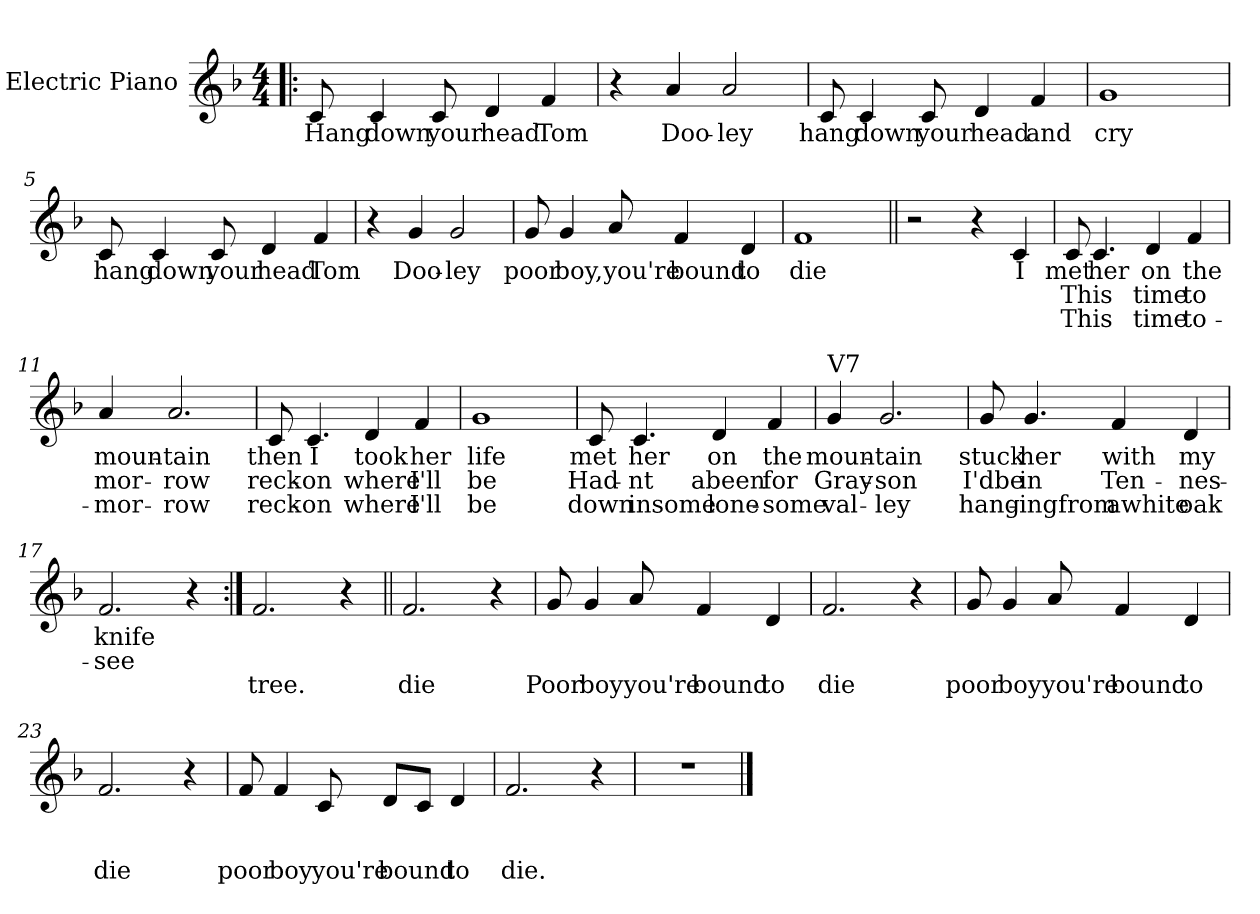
**kern	**text	**text	**text
*part1	*part1	*part1	*part1
*staff1	*staff1	*staff1	*staff1
*I"Electric Piano	*	*	*
*I'E.Pno	*	*	*
*clefG2	*	*	*
*k[b-]	*	*	*
*F:	*	*	*
*M4/4	*	*	*
=1!|:	=1!|:	=1!|:	=1!|:
8c/	Hang	.	.
4c/	down	.	.
8c/	your	.	.
4d/	head	.	.
4f/	Tom	.	.
=2	=2	=2	=2
4r	.	.	.
4a/	Doo-	.	.
2a/	-ley	.	.
=3	=3	=3	=3
8c/	hang	.	.
4c/	down	.	.
8c/	your	.	.
4d/	head	.	.
4f/	and	.	.
!!LO:LB:g=z
=4	=4	=4	=4
1g	cry	.	.
=5	=5	=5	=5
8c/	hang	.	.
4c/	down	.	.
8c/	your	.	.
4d/	head	.	.
4f/	Tom	.	.
=6	=6	=6	=6
4r	.	.	.
4g/	Doo-	.	.
2g/	-ley	.	.
=7	=7	=7	=7
8g/	poor	.	.
4g/	boy,	.	.
8a/	you're	.	.
4f/	bound	.	.
4d/	to	.	.
!!LO:LB:g=z
=8	=8	=8	=8
1f	die	.	.
=9||	=9||	=9||	=9||
2r	.	.	.
4r	.	.	.
4c/	I	.	.
=10	=10	=10	=10
8c/	met	This	This
4.c/	her	.	.
4d/	on	time	time
4f/	the	to	to-
=11	=11	=11	=11
4a/	moun-	mor-	-mor-
2.a/	-tain	-row	-row
=12	=12	=12	=12
8c/	then	reck-	reck-
4.c/	I	-on	-on
4d/	took	where	where
4f/	her	I'll	I'll
=13	=13	=13	=13
1g	life	be	be
!!LO:LB:g=z
=14	=14	=14	=14
8c/	met	Had-	down
4.c/	her	-nt	insome
4d/	on	abeen	lone-
4f/	the	for	-some
=15	=15	=15	=15
!LO:TX:a:t=V7	!	!	!
4g/	moun-	Gray-	val-
2.g/	-tain	-son	-ley
=16	=16	=16	=16
8g/	stuck	I'dbe	hang-
4.g/	her	in	ingfrom
4f/	with	Ten-	awhite
4d/	my	-nes-	oak
=17	=17	=17	=17
2.f/	knife	-see	.
4r	.	.	.
!!LO:LB:g=z
=18:|!	=18:|!	=18:|!	=18:|!
2.f/	.	.	tree.
4r	.	.	.
=19||	=19||	=19||	=19||
2.f/	.	.	die
4r	.	.	.
=20	=20	=20	=20
8g/	.	.	Poor
4g/	.	.	boy
8a/	.	.	you're
4f/	.	.	bound
4d/	.	.	to
=21	=21	=21	=21
2.f/	.	.	die
4r	.	.	.
=22	=22	=22	=22
8g/	.	.	poor
4g/	.	.	boy
8a/	.	.	you're
4f/	.	.	bound
4d/	.	.	to
!!LO:LB:g=z
=23	=23	=23	=23
2.f/	.	.	die
4r	.	.	.
=24	=24	=24	=24
8f/	.	.	poor
4f/	.	.	boy
8c/	.	.	you're
8d/L	.	.	bound
8c/J	.	.	.
4d/	.	.	to
=25	=25	=25	=25
2.f/	.	.	die.
4r	.	.	.
=26	=26	=26	=26
1r	.	.	.
==	==	==	==
*-	*-	*-	*-
